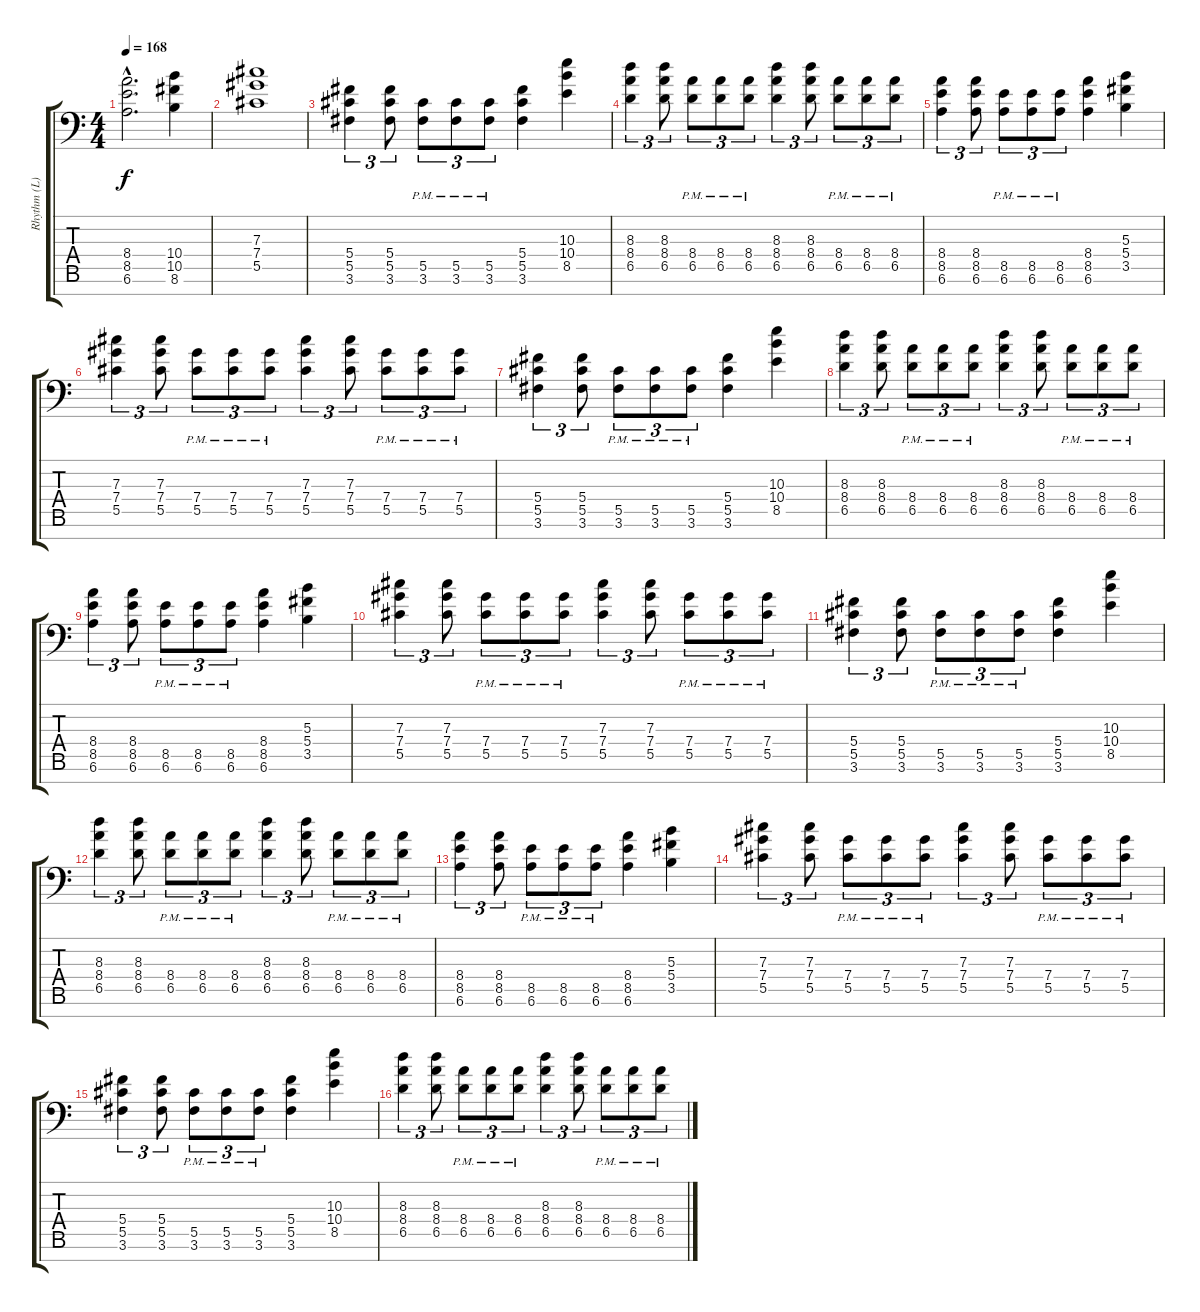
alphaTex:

\track ("Rhythm (L)" "Rhythm (L)") {instrument distortionguitar}
\staff {score tabs}
\tuning (Eb4 Bb3 Gb3 Db3 Ab2 Eb2 Bb1) {hide}
\ts (4 4)
\tempo 168
\clef f4
\ks c
(8.4{hac} 8.5{hac} 6.6{hac}).2{d dy f} (10.4 10.5 8.6).4 |
(7.3 7.4 5.5).1 |
(5.4 5.5 3.6).4{tu (3 2)} (5.4 5.5 3.6).8{tu (3 2)} (5.5{pm} 3.6{pm}).8{tu (3 2)} (5.5{pm} 3.6{pm}).8{tu (3 2)} (5.5{pm} 3.6{pm}).8{tu (3 2)} (5.4 5.5 3.6).4 (10.3 10.4 8.5).4 |
(8.3 8.4 6.5).4{tu (3 2)} (8.3 8.4 6.5).8{tu (3 2)} (8.4{pm} 6.5{pm}).8{tu (3 2)} (8.4{pm} 6.5{pm}).8{tu (3 2)} (8.4{pm} 6.5{pm}).8{tu (3 2)} (8.3 8.4 6.5).4{tu (3 2)} (8.3 8.4 6.5).8{tu (3 2)} (8.4{pm} 6.5{pm}).8{tu (3 2)} (8.4{pm} 6.5{pm}).8{tu (3 2)} (8.4{pm} 6.5{pm}).8{tu (3 2)} |
(8.4 8.5 6.6).4{tu (3 2)} (8.4 8.5 6.6).8{tu (3 2)} (8.5{pm} 6.6{pm}).8{tu (3 2)} (8.5{pm} 6.6{pm}).8{tu (3 2)} (8.5{pm} 6.6{pm}).8{tu (3 2)} (8.4 8.5 6.6).4 (5.3 5.4 3.5).4 |
(7.3 7.4 5.5).4{tu (3 2)} (7.3 7.4 5.5).8{tu (3 2)} (7.4{pm} 5.5{pm}).8{tu (3 2)} (7.4{pm} 5.5{pm}).8{tu (3 2)} (7.4{pm} 5.5{pm}).8{tu (3 2)} (7.3 7.4 5.5).4{tu (3 2)} (7.3 7.4 5.5).8{tu (3 2)} (7.4{pm} 5.5{pm}).8{tu (3 2)} (7.4{pm} 5.5{pm}).8{tu (3 2)} (7.4{pm} 5.5{pm}).8{tu (3 2)} |
(5.4 5.5 3.6).4{tu (3 2)} (5.4 5.5 3.6).8{tu (3 2)} (5.5{pm} 3.6{pm}).8{tu (3 2)} (5.5{pm} 3.6{pm}).8{tu (3 2)} (5.5{pm} 3.6{pm}).8{tu (3 2)} (5.4 5.5 3.6).4 (10.3 10.4 8.5).4 |
(8.3 8.4 6.5).4{tu (3 2)} (8.3 8.4 6.5).8{tu (3 2)} (8.4{pm} 6.5{pm}).8{tu (3 2)} (8.4{pm} 6.5{pm}).8{tu (3 2)} (8.4{pm} 6.5{pm}).8{tu (3 2)} (8.3 8.4 6.5).4{tu (3 2)} (8.3 8.4 6.5).8{tu (3 2)} (8.4{pm} 6.5{pm}).8{tu (3 2)} (8.4{pm} 6.5{pm}).8{tu (3 2)} (8.4{pm} 6.5{pm}).8{tu (3 2)} |
(8.4 8.5 6.6).4{tu (3 2)} (8.4 8.5 6.6).8{tu (3 2)} (8.5{pm} 6.6{pm}).8{tu (3 2)} (8.5{pm} 6.6{pm}).8{tu (3 2)} (8.5{pm} 6.6{pm}).8{tu (3 2)} (8.4 8.5 6.6).4 (5.3 5.4 3.5).4 |
(7.3 7.4 5.5).4{tu (3 2)} (7.3 7.4 5.5).8{tu (3 2)} (7.4{pm} 5.5{pm}).8{tu (3 2)} (7.4{pm} 5.5{pm}).8{tu (3 2)} (7.4{pm} 5.5{pm}).8{tu (3 2)} (7.3 7.4 5.5).4{tu (3 2)} (7.3 7.4 5.5).8{tu (3 2)} (7.4{pm} 5.5{pm}).8{tu (3 2)} (7.4{pm} 5.5{pm}).8{tu (3 2)} (7.4{pm} 5.5{pm}).8{tu (3 2)} |
(5.4 5.5 3.6).4{tu (3 2)} (5.4 5.5 3.6).8{tu (3 2)} (5.5{pm} 3.6{pm}).8{tu (3 2)} (5.5{pm} 3.6{pm}).8{tu (3 2)} (5.5{pm} 3.6{pm}).8{tu (3 2)} (5.4 5.5 3.6).4 (10.3 10.4 8.5).4 |
(8.3 8.4 6.5).4{tu (3 2)} (8.3 8.4 6.5).8{tu (3 2)} (8.4{pm} 6.5{pm}).8{tu (3 2)} (8.4{pm} 6.5{pm}).8{tu (3 2)} (8.4{pm} 6.5{pm}).8{tu (3 2)} (8.3 8.4 6.5).4{tu (3 2)} (8.3 8.4 6.5).8{tu (3 2)} (8.4{pm} 6.5{pm}).8{tu (3 2)} (8.4{pm} 6.5{pm}).8{tu (3 2)} (8.4{pm} 6.5{pm}).8{tu (3 2)} |
(8.4 8.5 6.6).4{tu (3 2)} (8.4 8.5 6.6).8{tu (3 2)} (8.5{pm} 6.6{pm}).8{tu (3 2)} (8.5{pm} 6.6{pm}).8{tu (3 2)} (8.5{pm} 6.6{pm}).8{tu (3 2)} (8.4 8.5 6.6).4 (5.3 5.4 3.5).4 |
(7.3 7.4 5.5).4{tu (3 2)} (7.3 7.4 5.5).8{tu (3 2)} (7.4{pm} 5.5{pm}).8{tu (3 2)} (7.4{pm} 5.5{pm}).8{tu (3 2)} (7.4{pm} 5.5{pm}).8{tu (3 2)} (7.3 7.4 5.5).4{tu (3 2)} (7.3 7.4 5.5).8{tu (3 2)} (7.4{pm} 5.5{pm}).8{tu (3 2)} (7.4{pm} 5.5{pm}).8{tu (3 2)} (7.4{pm} 5.5{pm}).8{tu (3 2)} |
(5.4 5.5 3.6).4{tu (3 2)} (5.4 5.5 3.6).8{tu (3 2)} (5.5{pm} 3.6{pm}).8{tu (3 2)} (5.5{pm} 3.6{pm}).8{tu (3 2)} (5.5{pm} 3.6{pm}).8{tu (3 2)} (5.4 5.5 3.6).4 (10.3 10.4 8.5).4 |
(8.3 8.4 6.5).4{tu (3 2)} (8.3 8.4 6.5).8{tu (3 2)} (8.4{pm} 6.5{pm}).8{tu (3 2)} (8.4{pm} 6.5{pm}).8{tu (3 2)} (8.4{pm} 6.5{pm}).8{tu (3 2)} (8.3 8.4 6.5).4{tu (3 2)} (8.3 8.4 6.5).8{tu (3 2)} (8.4{pm} 6.5{pm}).8{tu (3 2)} (8.4{pm} 6.5{pm}).8{tu (3 2)} (8.4{pm} 6.5{pm}).8{tu (3 2)}
